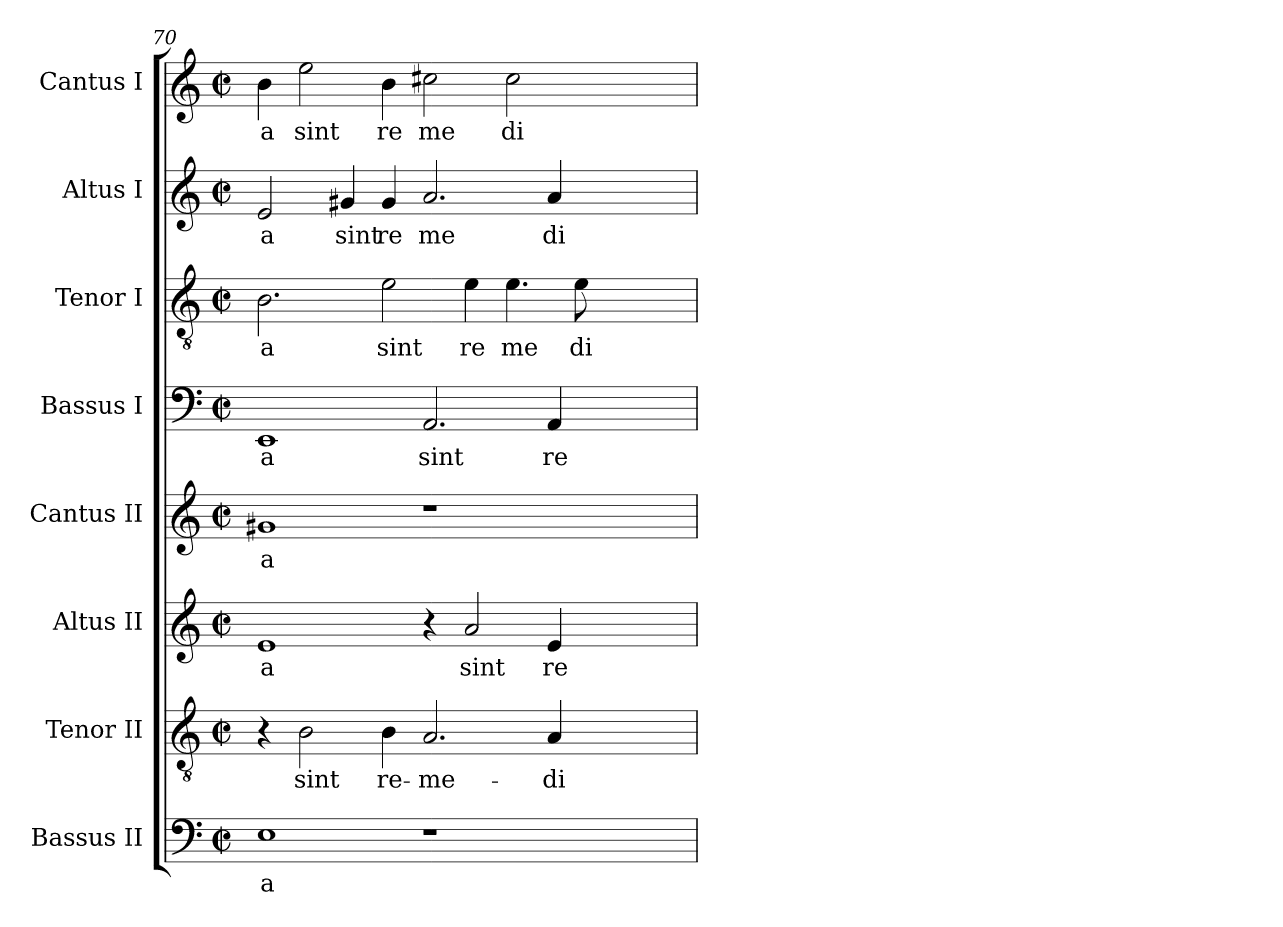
**kern	**text	**kern	**text	**kern	**text	**kern	**text	**kern	**text	**kern	**text	**kern	**text	**kern	**text
*part8	*part8	*part7	*part7	*part6	*part6	*part5	*part5	*part4	*part4	*part3	*part3	*part2	*part2	*part1	*part1
*staff8	*staff8	*staff7	*staff7	*staff6	*staff6	*staff5	*staff5	*staff4	*staff4	*staff3	*staff3	*staff2	*staff2	*staff1	*staff1
*I"Bassus II	*	*I"Tenor II	*	*I"Altus II	*	*I"Cantus II	*	*I"Bassus I	*	*I"Tenor I	*	*I"Altus I	*	*I"Cantus I	*
*clefF4	*	*clefGv2	*	*clefG2	*	*clefG2	*	*clefF4	*	*clefGv2	*	*clefG2	*	*clefG2	*
*M2/2	*	*M2/2	*	*M2/2	*	*M2/2	*	*M2/2	*	*M2/2	*	*M2/2	*	*M2/2	*
*met(c|)	*	*met(c|)	*	*met(c|)	*	*met(c|)	*	*met(c|)	*	*met(c|)	*	*met(c|)	*	*met(c|)	*
=70	=70	=70	=70	=70	=70	=70	=70	=70	=70	=70	=70	=70	=70	=70	=70
!	!LO:LY:b:cj	!	!	!	!LO:LY:b:cj	!	!LO:LY:b:cj	!	!LO:LY:b:cj	!	!LO:LY:b:cj	!	!LO:LY:b:cj	!	!LO:LY:b:cj
1E	a	4r	.	1e	a	1g#X	a	1EE	a	2.B\	a	2e/	a	4b\	a
!	!	!	!LO:LY:b:cj	!	!	!	!	!	!	!	!	!	!	!	!LO:LY:b:cj
.	.	2B\	sint	.	.	.	.	.	.	.	.	.	.	2ee\	sint
!	!	!	!	!	!	!	!	!	!	!	!	!	!LO:LY:b:cj	!	!
.	.	.	.	.	.	.	.	.	.	.	.	4g#X/	sint	.	.
!	!	!	!LO:LY:b:cj	!	!	!	!	!	!	!	!LO:LY:b:cj	!	!LO:LY:b:cj	!	!LO:LY:b:cj
.	.	4B\	re-	.	.	.	.	.	.	2e\	sint	4g#/	re	4b\	re
!LO:N:vis=1	!	!	!LO:LY:b:cj	!	!	!LO:N:vis=1	!	!	!LO:LY:b:cj	!	!	!	!LO:LY:b:cj	!	!LO:LY:b:cj
0r	.	2.A/	-me-	4r	.	0r	.	2.AA/	sint	.	.	2.a/	me	2cc#X\	me
!	!	!	!	!	!LO:LY:b:cj	!	!	!	!	!	!LO:LY:b:cj	!	!	!	!
.	.	.	.	2a/	sint	.	.	.	.	4e\	re	.	.	.	.
!	!	!	!	!	!	!	!	!	!	!	!LO:LY:b:cj	!	!	!	!LO:LY:b:cj
.	.	.	.	.	.	.	.	.	.	4.e\	me	.	.	2cc#\	di
!	!	!	!LO:LY:b:cj	!	!LO:LY:b:cj	!	!	!	!LO:LY:b:cj	!	!	!	!LO:LY:b:cj	!	!
.	.	4A/	-di-	4e/	re	.	.	4AA/	re	.	.	4a/	di	.	.
!	!	!	!	!	!	!	!	!	!	!	!LO:LY:b:cj	!	!	!	!
.	.	.	.	.	.	.	.	.	.	8e\	di	.	.	.	.
.	.	1ryy	.	1ryy	.	.	.	1ryy	.	1ryy	.	1ryy	.	1ryy	.
=	=	=	=	=	=	=	=	=	=	=	=	=	=	=	=
*-	*-	*-	*-	*-	*-	*-	*-	*-	*-	*-	*-	*-	*-	*-	*-
